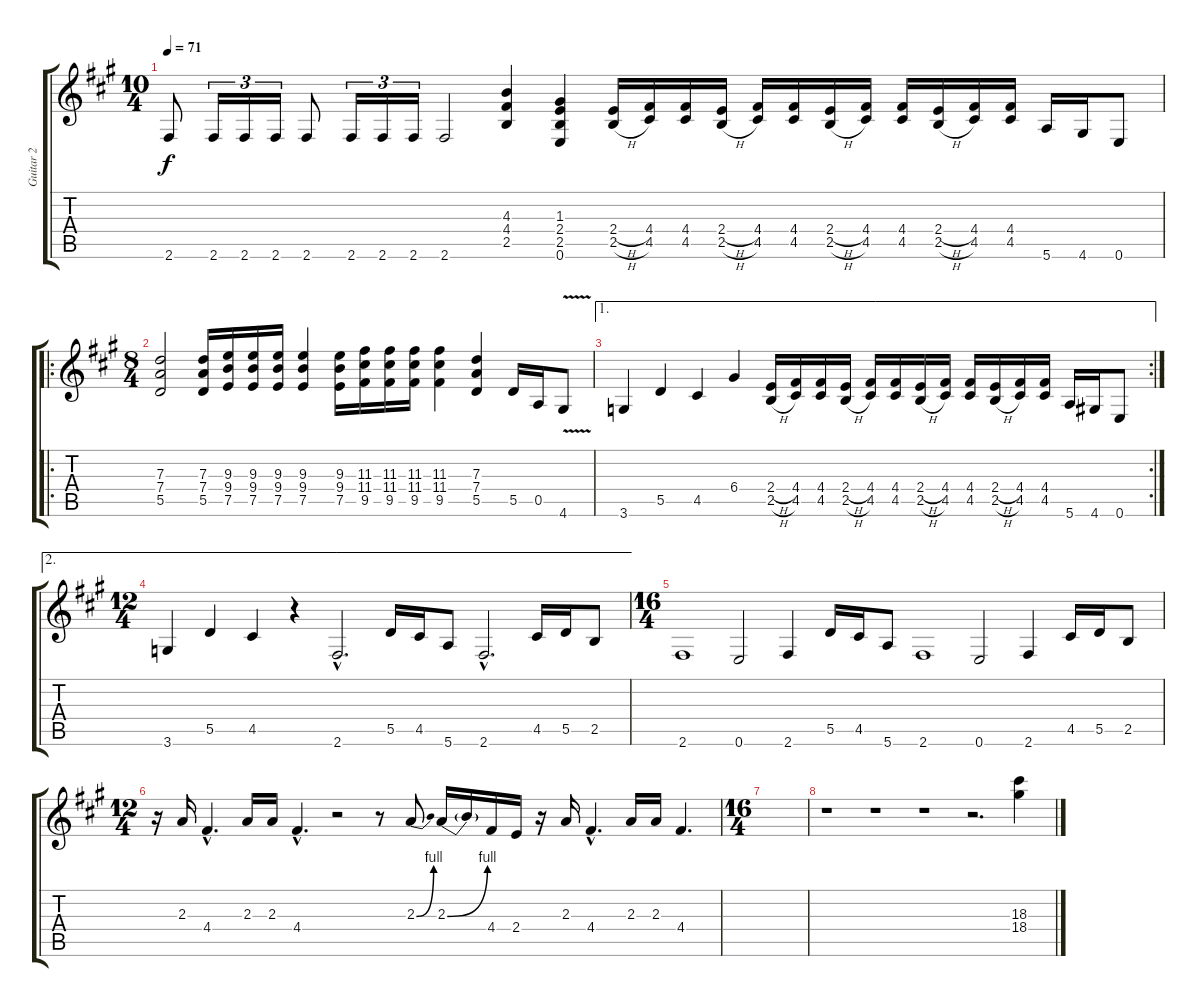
\track ("Guitar 2" "Guitar 2") {instrument acousticguitarsteel}
\staff {score tabs}
\tuning (E4 B3 G3 D3 A2 E2) {hide}
\ts (10 4)
\tempo 71
\clef g2
\ks a
2.6.8{dy f} 2.6.16{tu (3 2)} 2.6.16{tu (3 2)} 2.6.16{tu (3 2)} 2.6.8 2.6.16{tu (3 2)} 2.6.16{tu (3 2)} 2.6.16{tu (3 2)} 2.6.2 (4.3 4.4 2.5).4 (1.3 2.4 2.5 0.6).4 (2.4{h} 2.5{h}).16 (4.4 4.5).16 (4.4 4.5).16 (2.4{h} 2.5{h}).16 (4.4 4.5).16 (4.4 4.5).16 (2.4{h} 2.5{h}).16 (4.4 4.5).16 (4.4 4.5).16 (2.4{h} 2.5{h}).16 (4.4 4.5).16 (4.4 4.5).16 5.6.16 4.6.16 0.6.8 |
\ro
\ts (8 4)
(7.3 7.4 5.5).2 (7.3 7.4 5.5).16 (9.3 9.4 7.5).16 (9.3 9.4 7.5).16 (9.3 9.4 7.5).16 (9.3 9.4 7.5).4 (9.3 9.4 7.5).16 (11.3 11.4 9.5).16 (11.3 11.4 9.5).16 (11.3 11.4 9.5).16 (11.3 11.4 9.5).4 (7.3 7.4 5.5).4 5.5.16 0.5.16 4.6{v}.8 |
\ae 1
\rc 2
3.6.4 5.5.4 4.5.4 6.4.4 (2.4{h} 2.5{h}).16 (4.4 4.5).16 (4.4 4.5).16 (2.4{h} 2.5{h}).16 (4.4 4.5).16 (4.4 4.5).16 (2.4{h} 2.5{h}).16 (4.4 4.5).16 (4.4 4.5).16 (2.4{h} 2.5{h}).16 (4.4 4.5).16 (4.4 4.5).16 5.6.16 4.6.16 0.6.8 |
\ae 2
\ts (12 4)
3.6.4 5.5.4 4.5.4 r.4 2.6{hac}.2{d} 5.5.16 4.5.16 5.6.8 2.6{hac}.2{d} 4.5.16 5.5.16 2.5.8 |
\ts (16 4)
2.6.1 0.6.2 2.6.4 5.5.16 4.5.16 5.6.8 2.6.1 0.6.2 2.6.4 4.5.16 5.5.16 2.5.8 |
\ts (12 4)
r.16 2.3.16 4.4{hac}.4{d} 2.3.16 2.3.16 4.4{hac}.4{d} r.2 r.8 2.3{be (bend 0 0 60 4)}.8 2.3{be (bend 0 0 60 4)}.16 2.3{t}.16 4.4.16 2.4.16 r.16 2.3.16 4.4{hac}.4{d} 2.3.16 2.3.16 4.4.4{d} |
\ts (16 4)
|
r.1 r.1 r.1 r.2{d} (18.3 18.4).4
